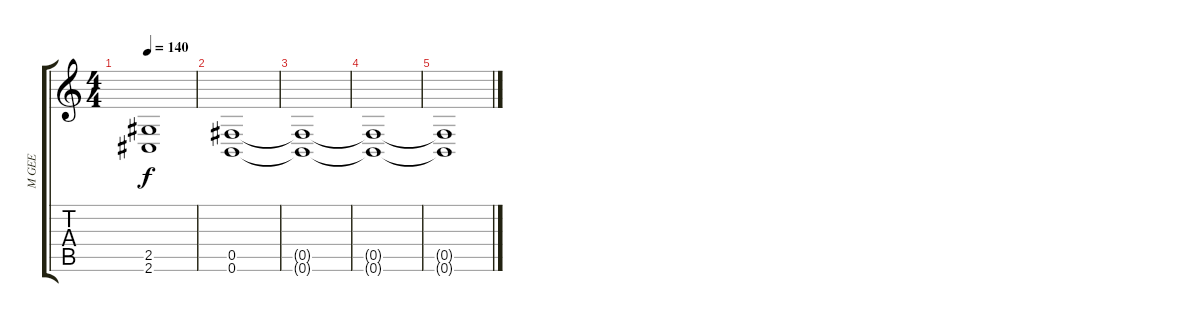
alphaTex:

\track ("M GEE" "M GEE") {instrument distortionguitar}
\staff {score tabs}
\tuning (Db4 Ab3 E3 B2 Gb2 B1) {hide}
\ts (4 4)
\tempo 140
\clef g2
\ks c
(2.5 2.6).1{dy f} |
(0.5 0.6).1 |
(0.5{t} 0.6{t}).1 |
(0.5{t} 0.6{t}).1 |
(0.5{t} 0.6{t}).1
